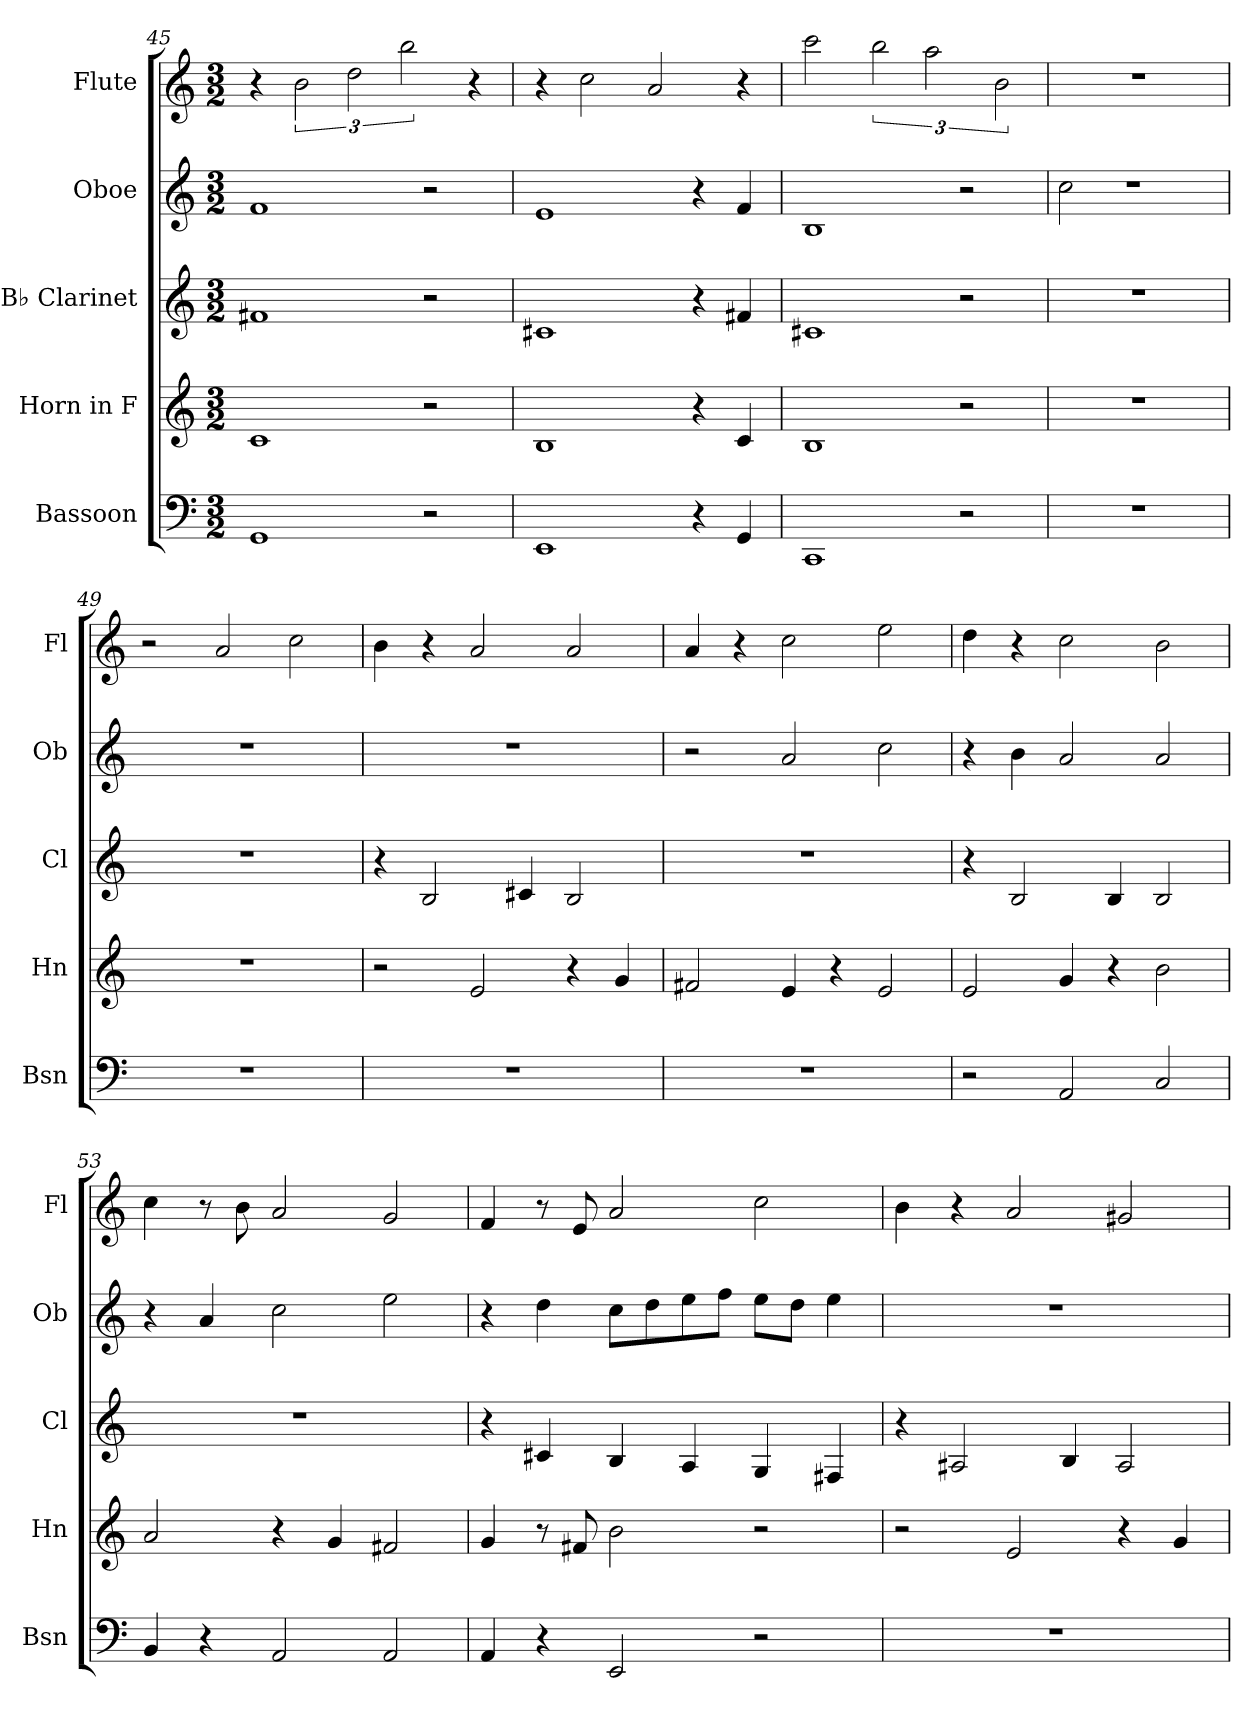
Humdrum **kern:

**kern	**kern	**kern	**kern	**kern
*part5	*part4	*part3	*part2	*part1
*staff5	*staff4	*staff3	*staff2	*staff1
*I"Bassoon	*I"Horn in F	*I"B♭ Clarinet	*I"Oboe	*I"Flute
*I'Bsn	*I'Hn	*I'Cl	*I'Ob	*I'Fl
*clefF4	*clefG2	*clefG2	*clefG2	*clefG2
*	*ITrd4c7	*ITrd1c2	*	*
*k[]	*k[b-]	*k[b-e-]	*k[]	*k[]
*M3/2	*M3/2	*M3/2	*M3/2	*M3/2
=45	=45	=45	=45	=45
1GG	1F	1en	1f	4r
.	.	.	.	3b\
.	.	.	.	3dd\
.	.	.	.	3bb\
2r	2r	2r	2r	.
.	.	.	.	4r
=46	=46	=46	=46	=46
1EE	1E	1Bn	1e	4r
.	.	.	.	2cc\
.	.	.	.	2a/
4r	4r	4r	4r	.
4GG/	4F/	4en/	4f/	4r
!!LO:PB:g=z
=47	=47	=47	=47	=47
1CC	1E	1Bn	1B	2ccc\
.	.	.	.	3bb\
.	.	.	.	3aa\
2r	2r	2r	2r	.
.	.	.	.	3b\
=48	=48	=48	=48	=48
1.r	1.r	1.r	2cc\	1.r
.	.	.	1r	.
=49	=49	=49	=49	=49
1.r	1.r	1.r	1.r	2r
.	.	.	.	2a/
.	.	.	.	2cc\
=50	=50	=50	=50	=50
1.r	2r	4r	1.r	4b\
.	.	2A/	.	4r
.	2A/	.	.	2a/
.	.	4Bn/	.	.
.	4r	2A/	.	2a/
.	4c/	.	.	.
=51	=51	=51	=51	=51
1.r	2Bn/	1.r	2r	4a/
.	.	.	.	4r
.	4A/	.	2a/	2cc\
.	4r	.	.	.
.	2A/	.	2cc\	2ee\
=52	=52	=52	=52	=52
2r	2A/	4r	4r	4dd\
.	.	2A/	4b\	4r
2AA/	4c/	.	2a/	2cc\
.	4r	4A/	.	.
2C/	2e\	2A/	2a/	2b\
=53	=53	=53	=53	=53
4BB/	2d/	1.r	4r	4cc\
4r	.	.	4a/	8r
.	.	.	.	8b\
2AA/	4r	.	2cc\	2a/
.	4c/	.	.	.
2AA/	2Bn/	.	2ee\	2g/
!!LO:LB:g=z
=54	=54	=54	=54	=54
4AA/	4c/	4r	4r	4f/
4r	8r	4Bn/	4dd\	8r
.	8Bn/	.	.	8e/
2EE/	2e\	4A/	8cc\L	2a/
.	.	.	8dd\	.
.	.	4G/	8ee\	.
.	.	.	8ff\J	.
2r	2r	4F/	8ee\L	2cc\
.	.	.	8dd\J	.
.	.	4En/	4ee\	.
=55	=55	=55	=55	=55
1.r	2r	4r	1.r	4b\
.	.	2G#X/	.	4r
.	2A/	.	.	2a/
.	.	4A/	.	.
.	4r	2G#/	.	2g#X/
.	4c/	.	.	.
=	=	=	=	=
*-	*-	*-	*-	*-
